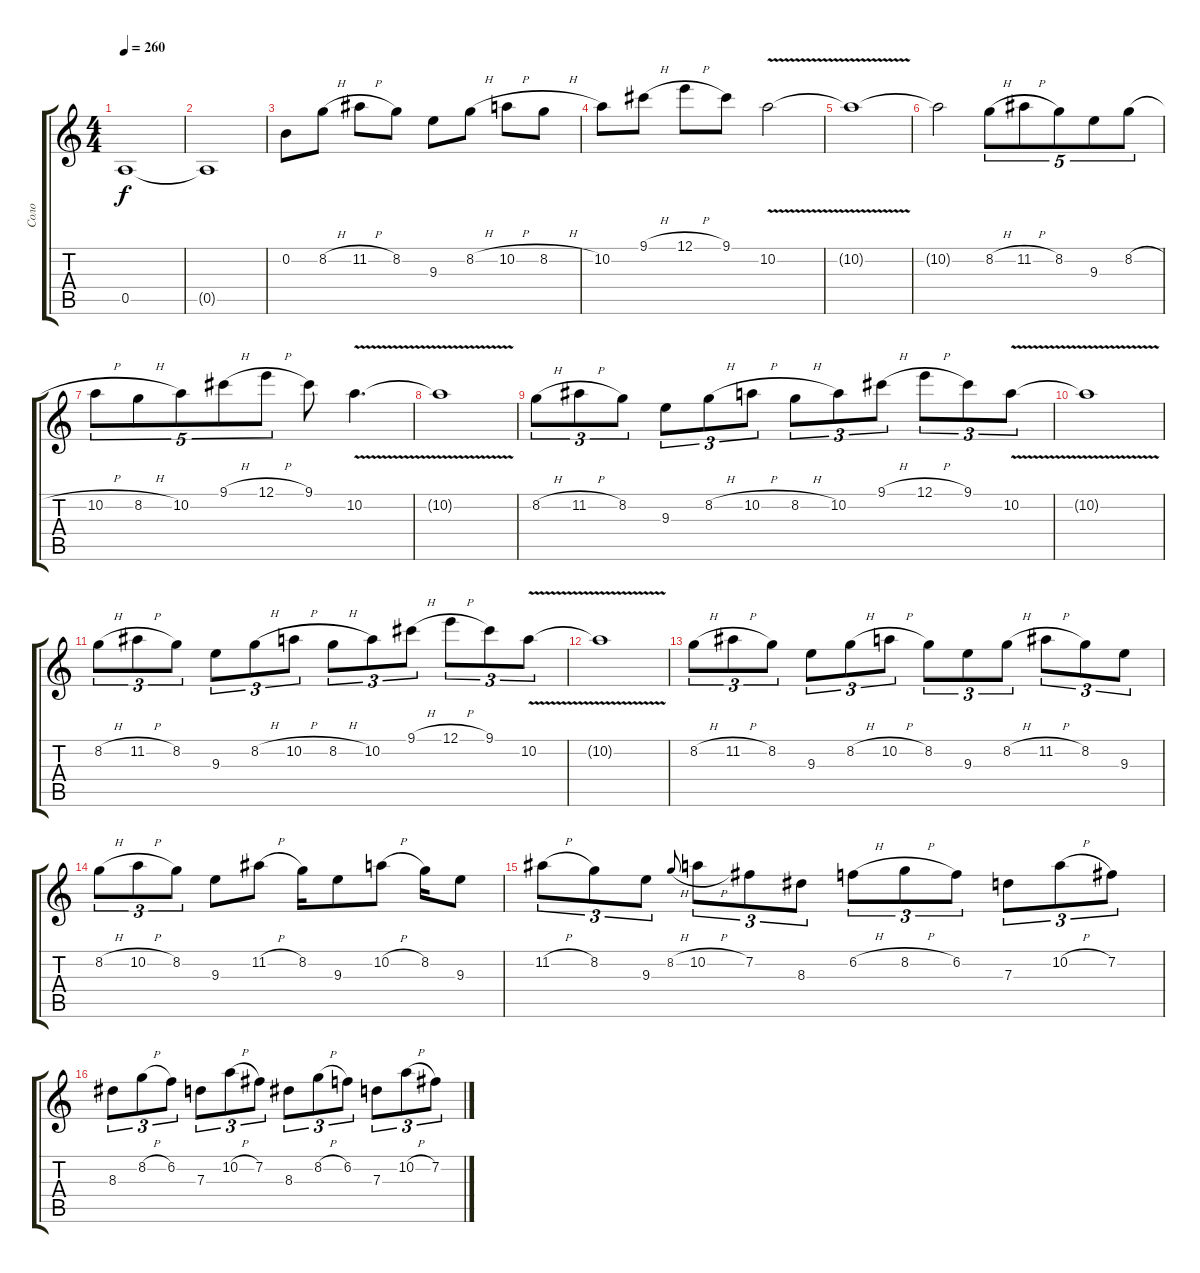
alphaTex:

\track ("Соло" "Соло") {instrument distortionguitar}
\staff {score tabs}
\tuning (E4 B3 G3 D3 A2 E2) {hide}
\ts (4 4)
\tempo 260
\clef g2
\ks c
0.5{t}.1{dy f} |
0.5{t}.1 |
0.2.8 8.2{h}.8 11.2{h}.8 8.2.8 9.3.8 8.2{h}.8 10.2{h}.8 8.2{h}.8 |
10.2.8 9.1{h}.8 12.1{h}.8 9.1.8 10.2{v}.2 |
10.2{t}.1 |
10.2{t}.2 8.2{h}.8{tu (5 4)} 11.2{h}.8{tu (5 4)} 8.2.8{tu (5 4)} 9.3.8{tu (5 4)} 8.2{h}.8{tu (5 4)} |
10.2{h}.8{tu (5 4)} 8.2{h}.8{tu (5 4)} 10.2.8{tu (5 4)} 9.1{h}.8{tu (5 4)} 12.1{h}.8{tu (5 4)} 9.1.8 10.2{v}.4{d} |
10.2{t}.1 |
8.2{h}.8{tu (3 2)} 11.2{h}.8{tu (3 2)} 8.2.8{tu (3 2)} 9.3.8{tu (3 2)} 8.2{h}.8{tu (3 2)} 10.2{h}.8{tu (3 2)} 8.2{h}.8{tu (3 2)} 10.2.8{tu (3 2)} 9.1{h}.8{tu (3 2)} 12.1{h}.8{tu (3 2)} 9.1.8{tu (3 2)} 10.2{v}.8{tu (3 2)} |
10.2{t}.1 |
8.2{h}.8{tu (3 2)} 11.2{h}.8{tu (3 2)} 8.2.8{tu (3 2)} 9.3.8{tu (3 2)} 8.2{h}.8{tu (3 2)} 10.2{h}.8{tu (3 2)} 8.2{h}.8{tu (3 2)} 10.2.8{tu (3 2)} 9.1{h}.8{tu (3 2)} 12.1{h}.8{tu (3 2)} 9.1.8{tu (3 2)} 10.2{v}.8{tu (3 2)} |
10.2{t}.1 |
8.2{h}.8{tu (3 2)} 11.2{h}.8{tu (3 2)} 8.2.8{tu (3 2)} 9.3.8{tu (3 2)} 8.2{h}.8{tu (3 2)} 10.2{h}.8{tu (3 2)} 8.2.8{tu (3 2)} 9.3.8{tu (3 2)} 8.2{h}.8{tu (3 2)} 11.2{h}.8{tu (3 2)} 8.2.8{tu (3 2)} 9.3.8{tu (3 2)} |
8.2{h}.8{tu (3 2)} 10.2{h}.8{tu (3 2)} 8.2.8{tu (3 2)} 9.3.8 11.2{h}.8 8.2.16 9.3.8 10.2{h}.8 8.2.16 9.3.8 |
11.2{h}.8{tu (3 2)} 8.2.8{tu (3 2)} 9.3.8{tu (3 2)} 8.2{h}.8{gr onbeat} 10.2{h}.8{tu (3 2)} 7.2.8{tu (3 2)} 8.3.8{tu (3 2)} 6.2{h}.8{tu (3 2)} 8.2{h}.8{tu (3 2)} 6.2.8{tu (3 2)} 7.3.8{tu (3 2)} 10.2{h}.8{tu (3 2)} 7.2.8{tu (3 2)} |
8.3.8{tu (3 2)} 8.2{h}.8{tu (3 2)} 6.2.8{tu (3 2)} 7.3.8{tu (3 2)} 10.2{h}.8{tu (3 2)} 7.2.8{tu (3 2)} 8.3.8{tu (3 2)} 8.2{h}.8{tu (3 2)} 6.2.8{tu (3 2)} 7.3.8{tu (3 2)} 10.2{h}.8{tu (3 2)} 7.2.8{tu (3 2)}
